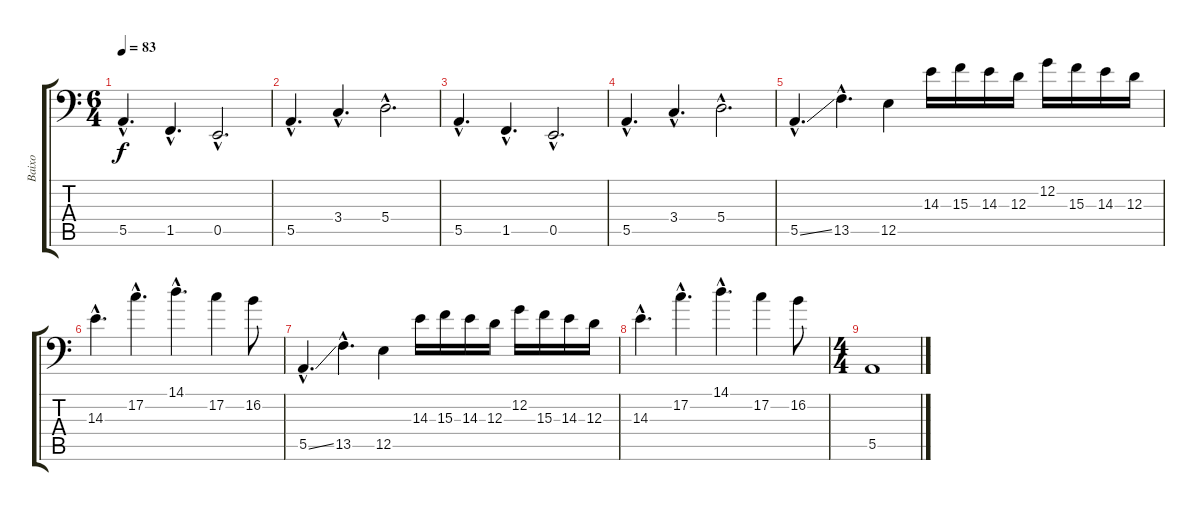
\track ("Baixo" "Baixo") {instrument electricbassfinger}
\staff {score tabs}
\tuning (C3 G2 D2 A1 E1 B0) {hide}
\ts (6 4)
\tempo 83
\clef f4
\ks c
5.5{hac}.4{d dy f} 1.5{hac}.4{d} 0.5{hac}.2{d} |
5.5{hac}.4{d} 3.4{hac}.4{d} 5.4{hac}.2{d} |
5.5{hac}.4{d} 1.5{hac}.4{d} 0.5{hac}.2{d} |
5.5{hac}.4{d} 3.4{hac}.4{d} 5.4{hac}.2{d} |
5.5{ss hac}.4{d} 13.5{hac}.4{d} 12.5.4 14.3.16 15.3.16 14.3.16 12.3.16 12.2.16 15.3.16 14.3.16 12.3.16 |
14.3{hac}.4{d} 17.2{hac}.4{d} 14.1{hac}.4{d} 17.2.4 16.2.8 |
5.5{ss hac}.4{d} 13.5{hac}.4{d} 12.5.4 14.3.16 15.3.16 14.3.16 12.3.16 12.2.16 15.3.16 14.3.16 12.3.16 |
14.3{hac}.4{d} 17.2{hac}.4{d} 14.1{hac}.4{d} 17.2.4 16.2.8 |
\ts (4 4)
5.5.1
